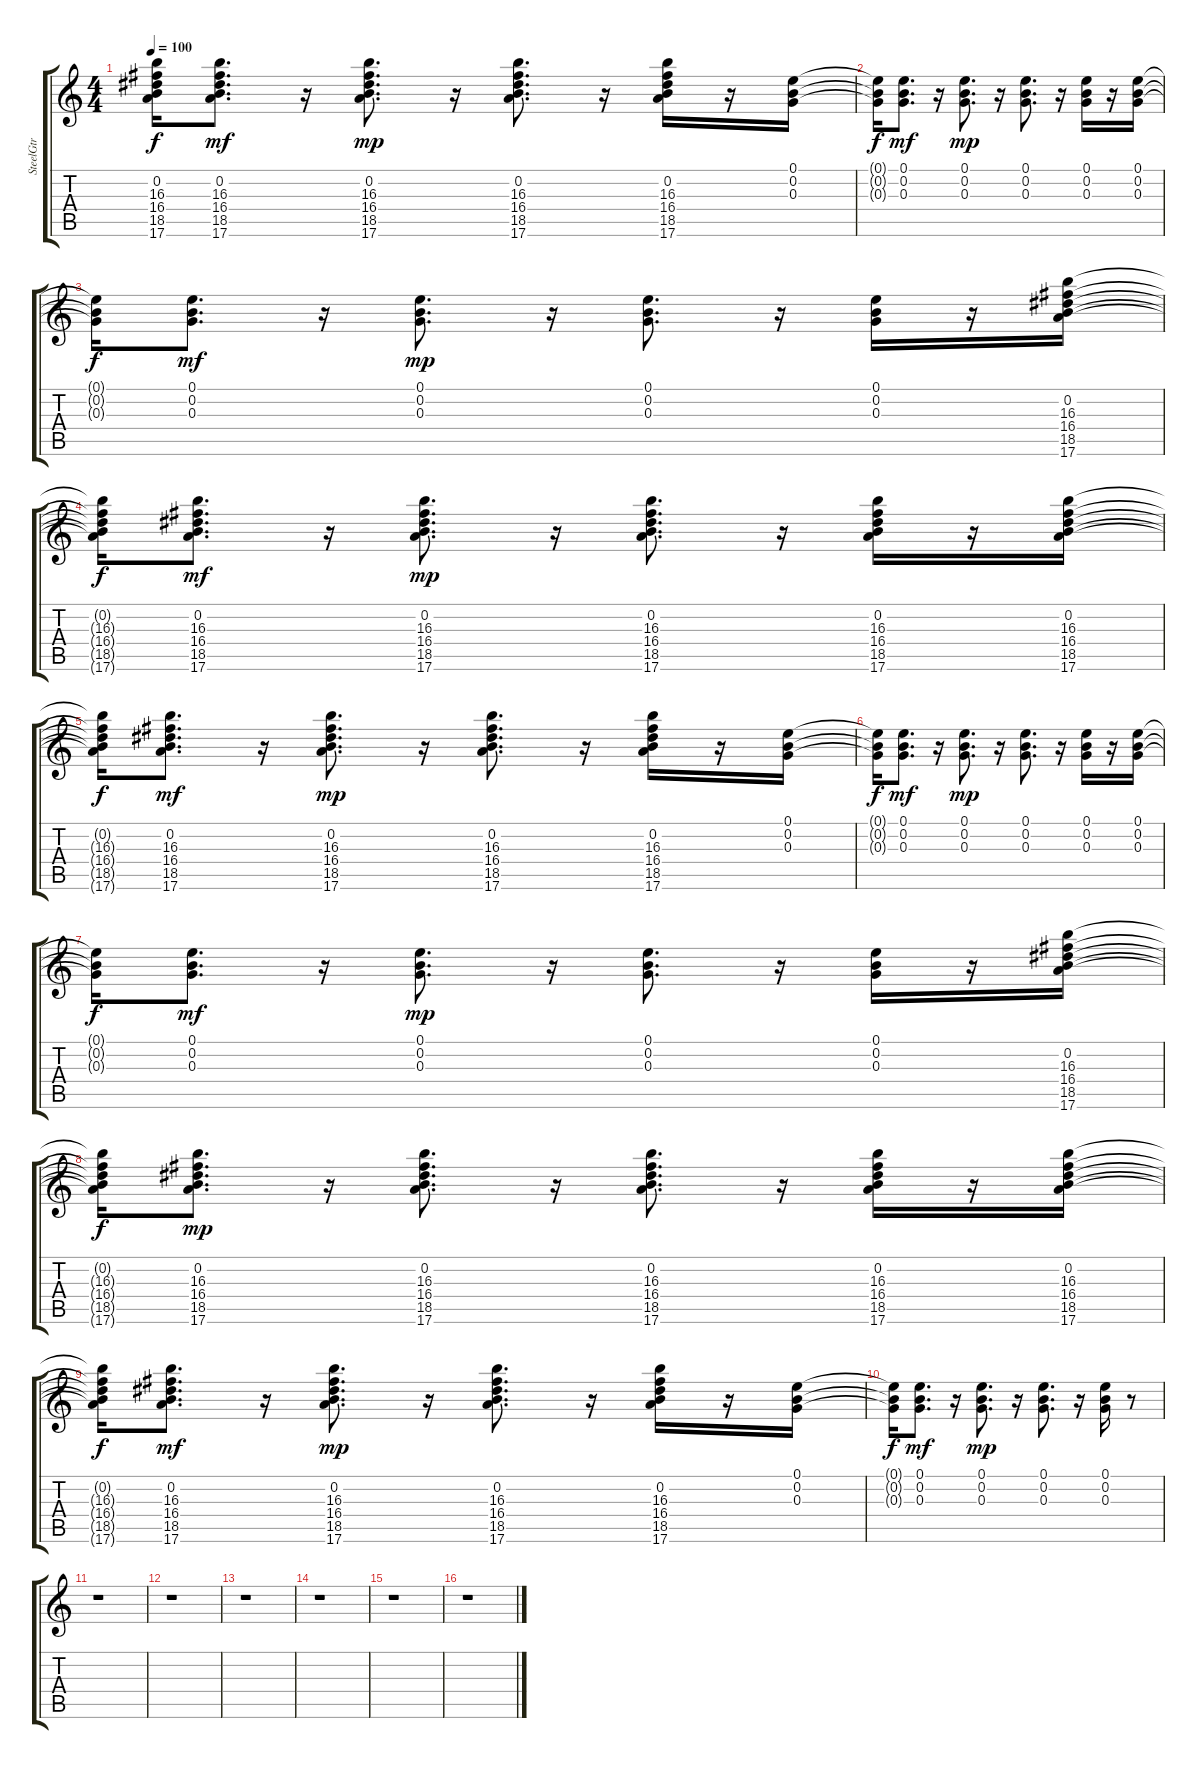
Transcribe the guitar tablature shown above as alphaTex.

\track ("SteelGtr" "SteelGtr") {instrument acousticguitarsteel}
\staff {score tabs}
\tuning (E4 B3 G3 D3 A2 E2) {hide}
\ts (4 4)
\tempo 100
\clef g2
\ks c
(0.2{t} 16.3{t} 16.4{t} 18.5{t} 17.6{t}).16{dy f} (0.2 16.3 16.4 18.5 17.6).8{d dy mf} r.16 (0.2 16.3 16.4 18.5 17.6).8{d dy mp} r.16 (0.2 16.3 16.4 18.5 17.6).8{d} r.16 (0.2 16.3 16.4 18.5 17.6).16 r.16 (0.1 0.2 0.3).16 |
(0.1{t} 0.2{t} 0.3{t}).16{dy f} (0.1 0.2 0.3).8{d dy mf} r.16 (0.1 0.2 0.3).8{d dy mp} r.16 (0.1 0.2 0.3).8{d} r.16 (0.1 0.2 0.3).16 r.16 (0.1 0.2 0.3).16 |
(0.1{t} 0.2{t} 0.3{t}).16{dy f} (0.1 0.2 0.3).8{d dy mf} r.16 (0.1 0.2 0.3).8{d dy mp} r.16 (0.1 0.2 0.3).8{d} r.16 (0.1 0.2 0.3).16 r.16 (0.2 16.3 16.4 18.5 17.6).16 |
(0.2{t} 16.3{t} 16.4{t} 18.5{t} 17.6{t}).16{dy f} (0.2 16.3 16.4 18.5 17.6).8{d dy mf} r.16 (0.2 16.3 16.4 18.5 17.6).8{d dy mp} r.16 (0.2 16.3 16.4 18.5 17.6).8{d} r.16 (0.2 16.3 16.4 18.5 17.6).16 r.16 (0.2 16.3 16.4 18.5 17.6).16 |
(0.2{t} 16.3{t} 16.4{t} 18.5{t} 17.6{t}).16{dy f} (0.2 16.3 16.4 18.5 17.6).8{d dy mf} r.16 (0.2 16.3 16.4 18.5 17.6).8{d dy mp} r.16 (0.2 16.3 16.4 18.5 17.6).8{d} r.16 (0.2 16.3 16.4 18.5 17.6).16 r.16 (0.1 0.2 0.3).16 |
(0.1{t} 0.2{t} 0.3{t}).16{dy f} (0.1 0.2 0.3).8{d dy mf} r.16 (0.1 0.2 0.3).8{d dy mp} r.16 (0.1 0.2 0.3).8{d} r.16 (0.1 0.2 0.3).16 r.16 (0.1 0.2 0.3).16 |
(0.1{t} 0.2{t} 0.3{t}).16{dy f} (0.1 0.2 0.3).8{d dy mf} r.16 (0.1 0.2 0.3).8{d dy mp} r.16 (0.1 0.2 0.3).8{d} r.16 (0.1 0.2 0.3).16 r.16 (0.2 16.3 16.4 18.5 17.6).16 |
(0.2{t} 16.3{t} 16.4{t} 18.5{t} 17.6{t}).16{dy f} (0.2 16.3 16.4 18.5 17.6).8{d dy mp} r.16 (0.2 16.3 16.4 18.5 17.6).8{d} r.16 (0.2 16.3 16.4 18.5 17.6).8{d} r.16 (0.2 16.3 16.4 18.5 17.6).16 r.16 (0.2 16.3 16.4 18.5 17.6).16 |
(0.2{t} 16.3{t} 16.4{t} 18.5{t} 17.6{t}).16{dy f} (0.2 16.3 16.4 18.5 17.6).8{d dy mf} r.16 (0.2 16.3 16.4 18.5 17.6).8{d dy mp} r.16 (0.2 16.3 16.4 18.5 17.6).8{d} r.16 (0.2 16.3 16.4 18.5 17.6).16 r.16 (0.1 0.2 0.3).16 |
(0.1{t} 0.2{t} 0.3{t}).16{dy f} (0.1 0.2 0.3).8{d dy mf} r.16 (0.1 0.2 0.3).8{d dy mp} r.16 (0.1 0.2 0.3).8{d} r.16 (0.1 0.2 0.3).16 r.8 |
r.1 |
r.1 |
r.1 |
r.1 |
r.1 |
r.1
